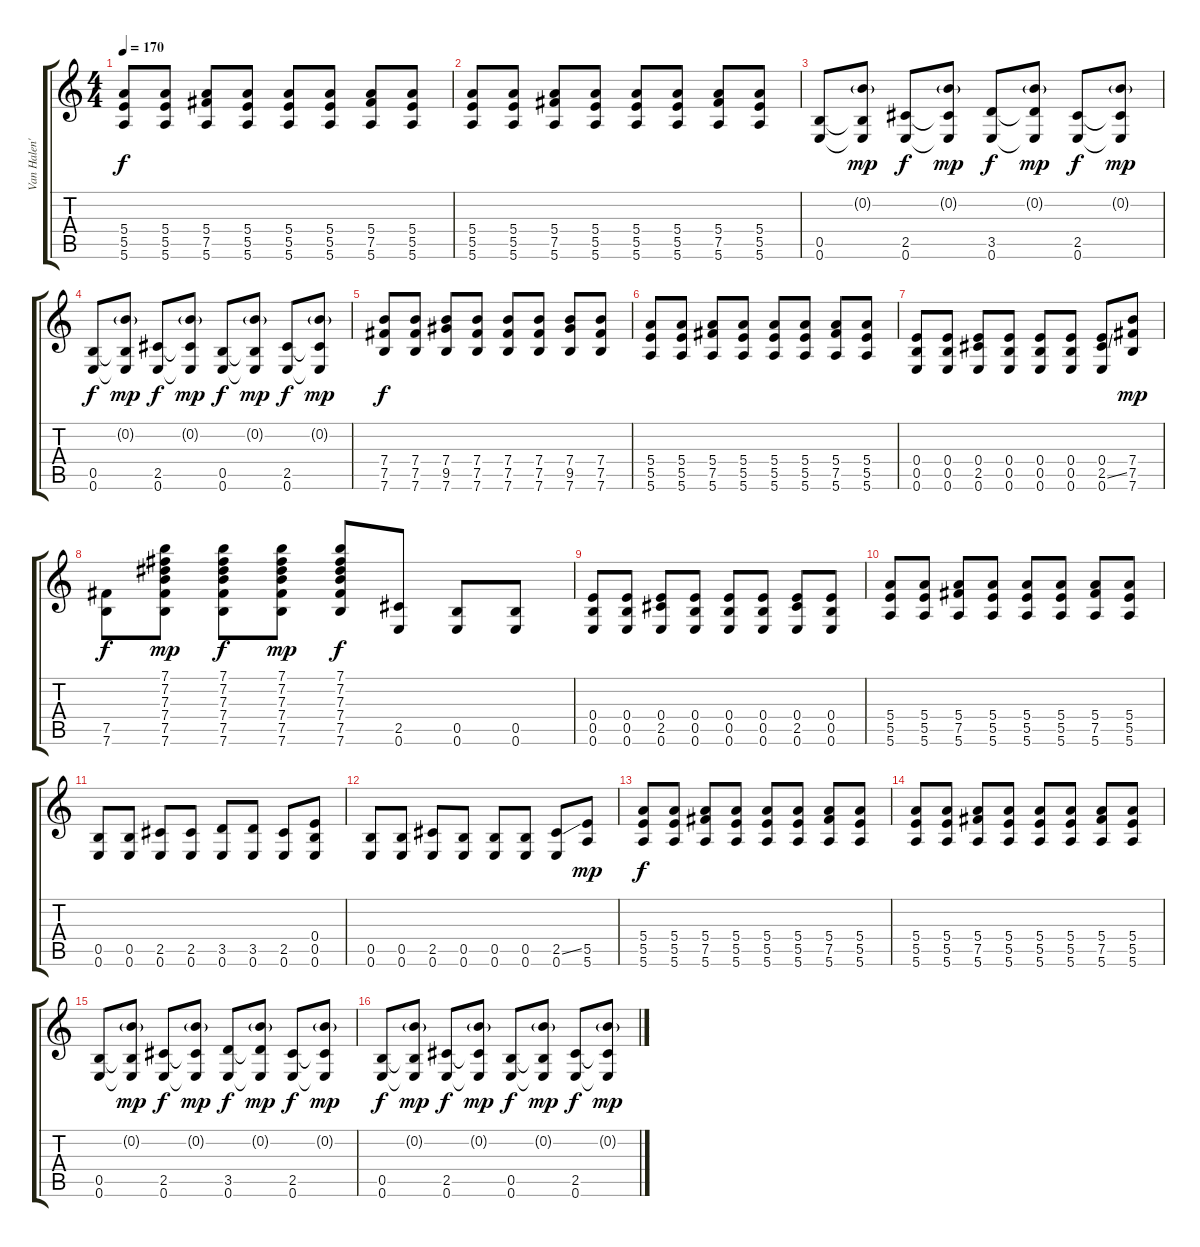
\track ("Van Halen's que stick" "Van Halen'") {instrument acousticguitarsteel}
\staff {score tabs}
\tuning (E4 B3 Ab3 E3 B2 E2) {hide}
\ts (4 4)
\tempo 170
\clef g2
\ks c
(5.4 5.5 5.6).8{dy f} (5.4 5.5 5.6).8 (5.4 7.5 5.6).8 (5.4 5.5 5.6).8 (5.4 5.5 5.6).8 (5.4 5.5 5.6).8 (5.4 7.5 5.6).8 (5.4 5.5 5.6).8 |
(5.4 5.5 5.6).8 (5.4 5.5 5.6).8 (5.4 7.5 5.6).8 (5.4 5.5 5.6).8 (5.4 5.5 5.6).8 (5.4 5.5 5.6).8 (5.4 7.5 5.6).8 (5.4 5.5 5.6).8 |
(0.5 0.6).8 (0.2{g} 0.5{t} 0.6{t}).8{dy mp} (2.5 0.6).8{dy f} (0.2{g} 2.5{t} 0.6{t}).8{dy mp} (3.5 0.6).8{dy f} (0.2{g} 3.5{t} 0.6{t}).8{dy mp} (2.5 0.6).8{dy f} (0.2{g} 2.5{t} 0.6{t}).8{dy mp} |
(0.5 0.6).8{dy f} (0.2{g} 0.5{t} 0.6{t}).8{dy mp} (2.5 0.6).8{dy f} (0.2{g} 2.5{t} 0.6{t}).8{dy mp} (0.5 0.6).8{dy f} (0.2{g} 0.5{t} 0.6{t}).8{dy mp} (2.5 0.6).8{dy f} (0.2{g} 2.5{t} 0.6{t}).8{dy mp} |
(7.4 7.5 7.6).8{dy f} (7.4 7.5 7.6).8 (7.4 9.5 7.6).8 (7.4 7.5 7.6).8 (7.4 7.5 7.6).8 (7.4 7.5 7.6).8 (7.4 9.5 7.6).8 (7.4 7.5 7.6).8 |
(5.4 5.5 5.6).8 (5.4 5.5 5.6).8 (5.4 7.5 5.6).8 (5.4 5.5 5.6).8 (5.4 5.5 5.6).8 (5.4 5.5 5.6).8 (5.4 7.5 5.6).8 (5.4 5.5 5.6).8 |
(0.4 0.5 0.6).8 (0.4 0.5 0.6).8 (0.4 2.5 0.6).8 (0.4 0.5 0.6).8 (0.4 0.5 0.6).8 (0.4 0.5 0.6).8 (0.4 2.5{ss} 0.6).8 (7.4 7.5 7.6).8{dy mp} |
(7.5 7.6).8{dy f} (7.1 7.2 7.3 7.4 7.5 7.6).8{dy mp} (7.1 7.2 7.3 7.4 7.5 7.6).8{dy f} (7.1 7.2 7.3 7.4 7.5 7.6).8{dy mp} (7.1 7.2 7.3 7.4 7.5 7.6).8{dy f} (2.5 0.6).8 (0.5 0.6).8 (0.5 0.6).8 |
(0.4 0.5 0.6).8 (0.4 0.5 0.6).8 (0.4 2.5 0.6).8 (0.4 0.5 0.6).8 (0.4 0.5 0.6).8 (0.4 0.5 0.6).8 (0.4 2.5 0.6).8 (0.4 0.5 0.6).8 |
(5.4 5.5 5.6).8 (5.4 5.5 5.6).8 (5.4 7.5 5.6).8 (5.4 5.5 5.6).8 (5.4 5.5 5.6).8 (5.4 5.5 5.6).8 (5.4 7.5 5.6).8 (5.4 5.5 5.6).8 |
(0.5 0.6).8 (0.5 0.6).8 (2.5 0.6).8 (2.5 0.6).8 (3.5 0.6).8 (3.5 0.6).8 (2.5 0.6).8 (0.4 0.5 0.6).8 |
(0.5 0.6).8 (0.5 0.6).8 (2.5 0.6).8 (0.5 0.6).8 (0.5 0.6).8 (0.5 0.6).8 (2.5{ss} 0.6).8 (5.5 5.6).8{dy mp} |
(5.4 5.5 5.6).8{dy f} (5.4 5.5 5.6).8 (5.4 7.5 5.6).8 (5.4 5.5 5.6).8 (5.4 5.5 5.6).8 (5.4 5.5 5.6).8 (5.4 7.5 5.6).8 (5.4 5.5 5.6).8 |
(5.4 5.5 5.6).8 (5.4 5.5 5.6).8 (5.4 7.5 5.6).8 (5.4 5.5 5.6).8 (5.4 5.5 5.6).8 (5.4 5.5 5.6).8 (5.4 7.5 5.6).8 (5.4 5.5 5.6).8 |
(0.5 0.6).8 (0.2{g} 0.5{t} 0.6{t}).8{dy mp} (2.5 0.6).8{dy f} (0.2{g} 2.5{t} 0.6{t}).8{dy mp} (3.5 0.6).8{dy f} (0.2{g} 3.5{t} 0.6{t}).8{dy mp} (2.5 0.6).8{dy f} (0.2{g} 2.5{t} 0.6{t}).8{dy mp} |
(0.5 0.6).8{dy f} (0.2{g} 0.5{t} 0.6{t}).8{dy mp} (2.5 0.6).8{dy f} (0.2{g} 2.5{t} 0.6{t}).8{dy mp} (0.5 0.6).8{dy f} (0.2{g} 0.5{t} 0.6{t}).8{dy mp} (2.5 0.6).8{dy f} (0.2{g} 2.5{t} 0.6{t}).8{dy mp}
